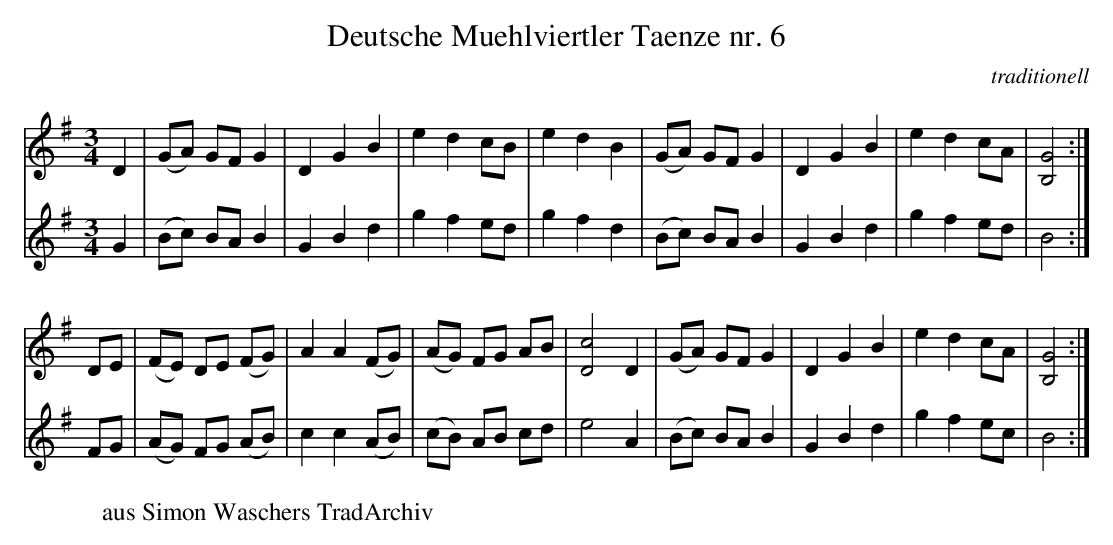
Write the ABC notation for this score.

X:1
T:Deutsche Muehlviertler Taenze nr. 6
C:traditionell
M:3/4
L:1/8
K:G
V:1
D2 |\
(GA) GF G2 | D2 G2 B2 | e2 d2 cB | e2 d2 B2 |\
(GA) GF G2 | D2 G2 B2 | e2 d2 cA | [G4B,4] :|
V:2
G2 |\
(Bc) BA B2 | G2 B2 d2 | g2 f2 ed | g2 f2 d2 |\
(Bc) BA B2 | G2 B2 d2 | g2 f2 ed | B4 :|
V:1
DE |\
(FE) DE (FG) | A2 A2(FG) | (AG) FG AB | [c4D4] D2 |\
(GA) GF G2 | D2 G2 B2 | e2 d2 cA | [G4B,4] :|
V:2
FG |\
(AG) FG (AB) | c2 c2 (AB) | (cB) AB cd | e4 A2 |\
(Bc) BA B2 | G2 B2 d2 | g2 f2 ec | B4 :|
W:aus Simon Waschers TradArchiv
